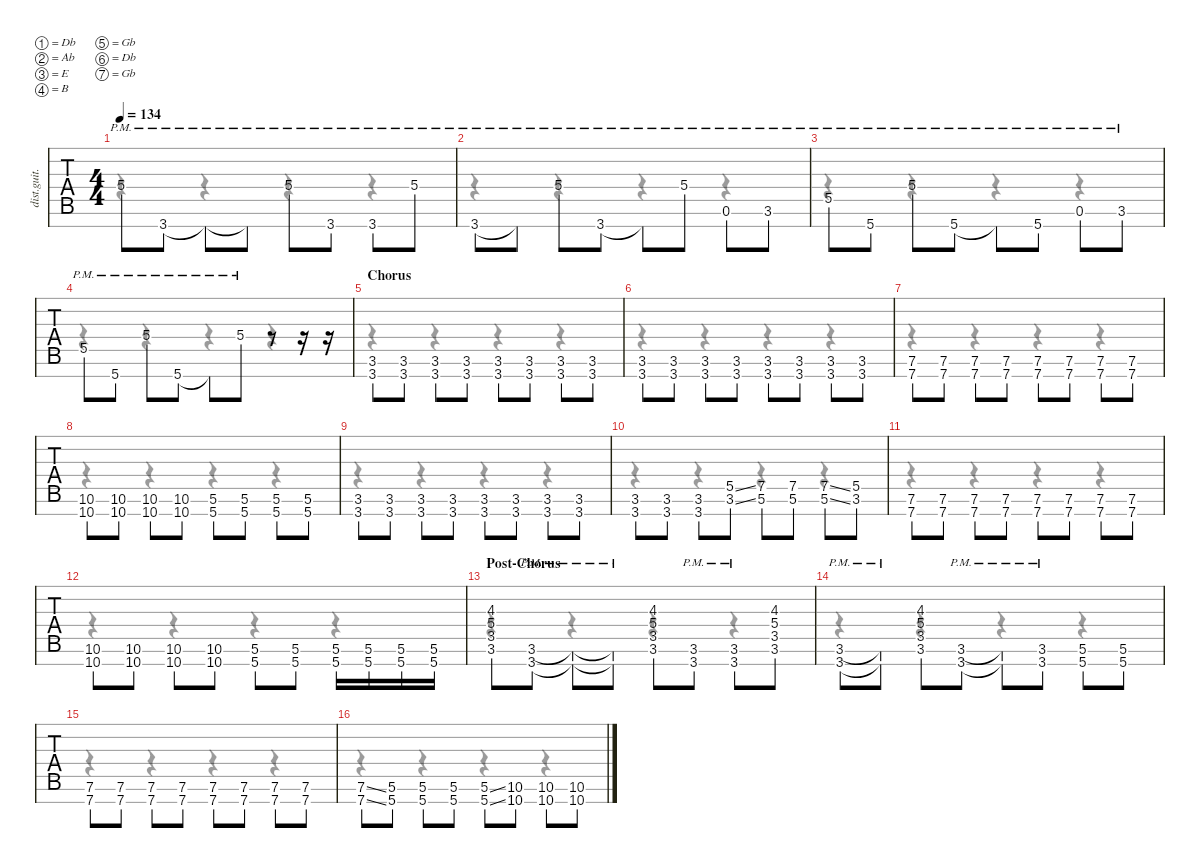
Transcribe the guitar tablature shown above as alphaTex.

\defaultSystemsLayout 4
\hideDynamics
\bracketExtendMode nobrackets
\track ("Jesse Cash" "dist.guit.") {instrument distortionguitar}
\staff {tabs}
\tuning (Db4 Ab3 E3 B2 Gb2 Db2 Gb1)
\voice
\ts (4 4)
\tempo 134
\clef g2
\ks c
5.4{pm}.8{dy f} 3.7{pm}.8 3.7{pm t}.8 3.7{pm t}.8 5.4{pm}.8 3.7{pm}.8 3.7{pm}.8 5.4{pm}.8 |
3.7{pm}.8 3.7{pm t}.8 5.4{pm}.8 3.7{pm}.8 3.7{pm t}.8 5.4{pm}.8 0.6{pm acc #}.8 3.6{pm}.8 |
5.5{pm}.8 5.7{pm}.8 5.4{pm}.8 5.7{pm}.8 5.7{pm t}.8 5.7{pm}.8 0.6{pm acc #}.8 3.6{pm}.8 |
5.5{pm}.8 5.7{pm}.8 5.4{pm}.8 5.7{pm}.8 5.7{pm t}.8 5.4{pm}.8 r.8 r.16 r.16 |
\section ("" "Chorus")
(3.6 3.7).8 (3.6 3.7).8 (3.6 3.7).8 (3.6 3.7).8 (3.6 3.7).8 (3.6 3.7).8 (3.6 3.7).8 (3.6 3.7).8 |
(3.6 3.7).8 (3.6 3.7).8 (3.6 3.7).8 (3.6 3.7).8 (3.6 3.7).8 (3.6 3.7).8 (3.6 3.7).8 (3.6 3.7).8 |
(7.6{acc #} 7.7{acc #}).8 (7.6{acc #} 7.7{acc #}).8 (7.6{acc #} 7.7{acc #}).8 (7.6{acc #} 7.7{acc #}).8 (7.6{acc #} 7.7{acc #}).8 (7.6{acc #} 7.7{acc #}).8 (7.6{acc #} 7.7{acc #}).8 (7.6{acc #} 7.7{acc #}).8 |
(10.6 10.7).8 (10.6 10.7).8 (10.6 10.7).8 (10.6 10.7).8 (5.6{acc #} 5.7).8 (5.6{acc #} 5.7).8 (5.6{acc #} 5.7).8 (5.6{acc #} 5.7).8 |
(3.6 3.7).8 (3.6 3.7).8 (3.6 3.7).8 (3.6 3.7).8 (3.6 3.7).8 (3.6 3.7).8 (3.6 3.7).8 (3.6 3.7).8 |
(3.6 3.7).8 (3.6 3.7).8 (3.6 3.7).8 (5.5{ss} 3.6{ss}).8 (7.5{acc #} 5.6{acc #}).8 (7.5{acc #} 5.6{acc #}).8 (7.5{ss acc #} 5.6{ss acc #}).8 (5.5 3.6).8 |
(7.6{acc #} 7.7{acc #}).8 (7.6{acc #} 7.7{acc #}).8 (7.6{acc #} 7.7{acc #}).8 (7.6{acc #} 7.7{acc #}).8 (7.6{acc #} 7.7{acc #}).8 (7.6{acc #} 7.7{acc #}).8 (7.6{acc #} 7.7{acc #}).8 (7.6{acc #} 7.7{acc #}).8 |
(10.6 10.7).8 (10.6 10.7).8 (10.6 10.7).8 (10.6 10.7).8 (5.6{acc #} 5.7).8 (5.6{acc #} 5.7).8 (5.6{acc #} 5.7).16 (5.6{acc #} 5.7).16 (5.6{acc #} 5.7).16 (5.6{acc #} 5.7).16 |
\section ("" "Post-Chorus")
(4.3{acc #} 5.4 3.5 3.6).8 (3.6{pm} 3.7{pm}).8 (3.6{pm t} 3.7{pm t}).8 (3.6{pm t} 3.7{pm t}).8 (4.3{acc #} 5.4 3.5 3.6).8 (3.6{pm} 3.7{pm}).8 (3.6{pm} 3.7{pm}).8 (4.3{acc #} 5.4 3.5 3.6).8 |
(3.6{pm} 3.7{pm}).8 (3.6{pm t} 3.7{pm t}).8 (4.3{acc #} 5.4 3.5 3.6).8 (3.6{pm} 3.7{pm}).8 (3.6{pm t} 3.7{pm t}).8 (3.6{pm} 3.7{pm}).8 (5.6{acc #} 5.7).8 (5.6{acc #} 5.7).8 |
(7.6{acc #} 7.7{acc #}).8 (7.6{acc #} 7.7{acc #}).8 (7.6{acc #} 7.7{acc #}).8 (7.6{acc #} 7.7{acc #}).8 (7.6{acc #} 7.7{acc #}).8 (7.6{acc #} 7.7{acc #}).8 (7.6{acc #} 7.7{acc #}).8 (7.6{acc #} 7.7{acc #}).8 |
(7.6{ss acc #} 7.7{ss acc #}).8 (5.6{acc #} 5.7).8 (5.6{acc #} 5.7).8 (5.6{acc #} 5.7).8 (5.6{ss acc #} 5.7{ss}).8 (10.6 10.7).8 (10.6 10.7).8 (10.6 10.7).8
\voice
\clef g2
\ottava regular
\simile none
\ks c
r.4{dy mf} r.4 r.4 r.4 |
r.4 r.4 r.4 r.4 |
r.4 r.4 r.4 r.4 |
r.4 r.4 r.4 r.4 |
r.4 r.4 r.4 r.4 |
r.4 r.4 r.4 r.4 |
r.4 r.4 r.4 r.4 |
r.4 r.4 r.4 r.4 |
r.4 r.4 r.4 r.4 |
r.4 r.4 r.4 r.4 |
r.4 r.4 r.4 r.4 |
r.4 r.4 r.4 r.4 |
r.4 r.4 r.4 r.4 |
r.4 r.4 r.4 r.4 |
r.4 r.4 r.4 r.4 |
r.4 r.4 r.4 r.4
